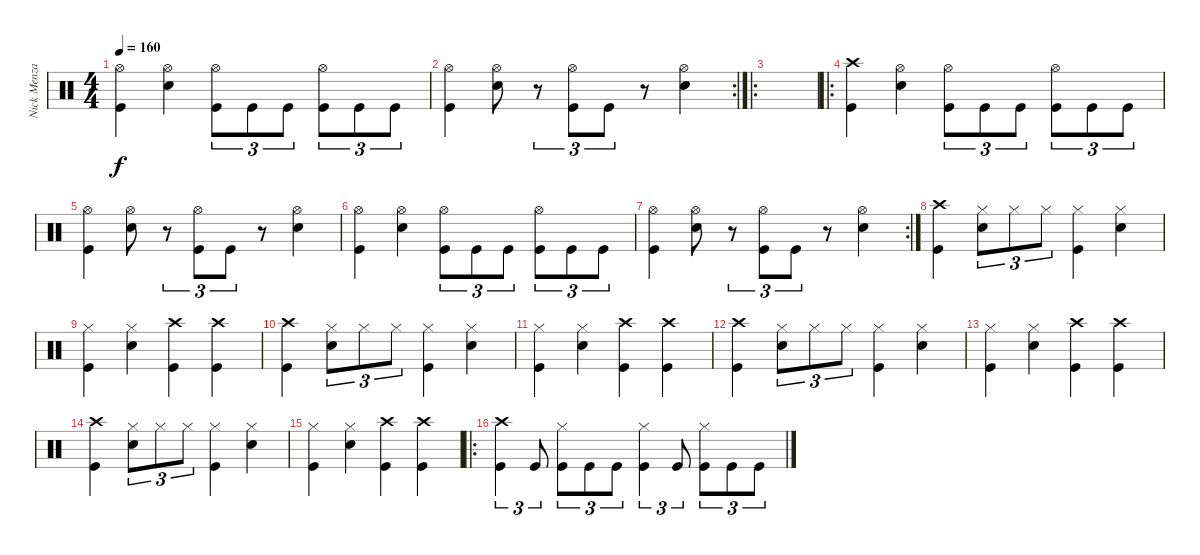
\track ("Nick Menza" "Nick Menza") {instrument percussion}
\staff {score}
\articulation defaults
\ts (4 4)
\tempo 160
\clef neutral
\ks c
("Hi-Hat (open)" "Kick (hit)").4{dy f} ("Hi-Hat (open)" "Snare (hit) 2").4 ("Hi-Hat (open)" "Kick (hit)").8{tu (3 2)} "Kick (hit)".8{tu (3 2)} "Kick (hit)".8{tu (3 2)} ("Hi-Hat (open)" "Kick (hit)").8{tu (3 2)} "Kick (hit)".8{tu (3 2)} "Kick (hit)".8{tu (3 2)} |
\rc 2
("Hi-Hat (open)" "Kick (hit)").4 ("Hi-Hat (open)" "Snare (hit) 2").8 r.8{tu (3 2)} ("Hi-Hat (open)" "Kick (hit)").8{tu (3 2)} "Kick (hit)".8{tu (3 2)} r.8 ("Hi-Hat (open)" "Snare (hit) 2").4 |
\ro
|
\ro
("Crash high (hit)" "Kick (hit)").4 ("Hi-Hat (open)" "Snare (hit) 2").4 ("Hi-Hat (open)" "Kick (hit)").8{tu (3 2)} "Kick (hit)".8{tu (3 2)} "Kick (hit)".8{tu (3 2)} ("Hi-Hat (open)" "Kick (hit)").8{tu (3 2)} "Kick (hit)".8{tu (3 2)} "Kick (hit)".8{tu (3 2)} |
("Hi-Hat (open)" "Kick (hit)").4 ("Hi-Hat (open)" "Snare (hit) 2").8 r.8{tu (3 2)} ("Hi-Hat (open)" "Kick (hit)").8{tu (3 2)} "Kick (hit)".8{tu (3 2)} r.8 ("Hi-Hat (open)" "Snare (hit) 2").4 |
("Hi-Hat (open)" "Kick (hit)").4 ("Hi-Hat (open)" "Snare (hit) 2").4 ("Hi-Hat (open)" "Kick (hit)").8{tu (3 2)} "Kick (hit)".8{tu (3 2)} "Kick (hit)".8{tu (3 2)} ("Hi-Hat (open)" "Kick (hit)").8{tu (3 2)} "Kick (hit)".8{tu (3 2)} "Kick (hit)".8{tu (3 2)} |
\rc 2
("Hi-Hat (open)" "Kick (hit)").4 ("Hi-Hat (open)" "Snare (hit) 2").8 r.8{tu (3 2)} ("Hi-Hat (open)" "Kick (hit)").8{tu (3 2)} "Kick (hit)".8{tu (3 2)} r.8 ("Hi-Hat (open)" "Snare (hit) 2").4 |
("Crash high (hit)" "Kick (hit)").4 ("Hi-Hat (closed)" "Snare (hit) 2").8{tu (3 2)} "Hi-Hat (closed)".8{tu (3 2)} "Hi-Hat (closed)".8{tu (3 2)} ("Hi-Hat (closed)" "Kick (hit)").4 ("Hi-Hat (closed)" "Snare (hit) 2").4 |
("Hi-Hat (closed)" "Kick (hit)").4 ("Hi-Hat (closed)" "Snare (hit) 2").4 ("Crash high (hit)" "Kick (hit)").4 ("Crash high (hit)" "Kick (hit)").4 |
("Crash high (hit)" "Kick (hit)").4 ("Hi-Hat (closed)" "Snare (hit) 2").8{tu (3 2)} "Hi-Hat (closed)".8{tu (3 2)} "Hi-Hat (closed)".8{tu (3 2)} ("Hi-Hat (closed)" "Kick (hit)").4 ("Hi-Hat (closed)" "Snare (hit) 2").4 |
("Hi-Hat (closed)" "Kick (hit)").4 ("Hi-Hat (closed)" "Snare (hit) 2").4 ("Crash high (hit)" "Kick (hit)").4 ("Crash high (hit)" "Kick (hit)").4 |
("Crash high (hit)" "Kick (hit)").4 ("Hi-Hat (closed)" "Snare (hit) 2").8{tu (3 2)} "Hi-Hat (closed)".8{tu (3 2)} "Hi-Hat (closed)".8{tu (3 2)} ("Hi-Hat (closed)" "Kick (hit)").4 ("Hi-Hat (closed)" "Snare (hit) 2").4 |
("Hi-Hat (closed)" "Kick (hit)").4 ("Hi-Hat (closed)" "Snare (hit) 2").4 ("Crash high (hit)" "Kick (hit)").4 ("Crash high (hit)" "Kick (hit)").4 |
("Crash high (hit)" "Kick (hit)").4 ("Hi-Hat (closed)" "Snare (hit) 2").8{tu (3 2)} "Hi-Hat (closed)".8{tu (3 2)} "Hi-Hat (closed)".8{tu (3 2)} ("Hi-Hat (closed)" "Kick (hit)").4 ("Hi-Hat (closed)" "Snare (hit) 2").4 |
("Hi-Hat (closed)" "Kick (hit)").4 ("Hi-Hat (closed)" "Snare (hit) 2").4 ("Crash high (hit)" "Kick (hit)").4 ("Crash high (hit)" "Kick (hit)").4 |
\ro
("Crash high (hit)" "Kick (hit)").4{tu (3 2)} "Kick (hit)".8{tu (3 2)} ("Hi-Hat (closed)" "Kick (hit)").8{tu (3 2)} "Kick (hit)".8{tu (3 2)} "Kick (hit)".8{tu (3 2)} ("Hi-Hat (closed)" "Kick (hit)").4{tu (3 2)} "Kick (hit)".8{tu (3 2)} ("Hi-Hat (closed)" "Kick (hit)").8{tu (3 2)} "Kick (hit)".8{tu (3 2)} "Kick (hit)".8{tu (3 2)}
